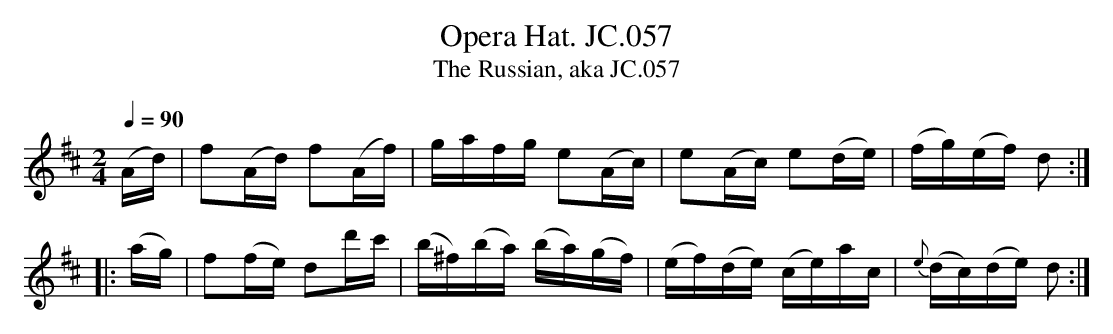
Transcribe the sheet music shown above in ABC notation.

X:1
T:Opera Hat. JC.057
T:Russian, aka JC.057, The
M:2/4
L:1/16
Q:1/4=90
K:D
(Ad)|f2(Ad) f2(Af)|gafg e2(Ac)|\\
e2(Ac) e2(de)|(fg)(ef) d2:|
|:(ag)|f2(fe) d2d'c'|(b^f)(ba) (ba)(gf)|\\
(ef)(de) (ce)ac|{e}(dc)(de) d2:|
